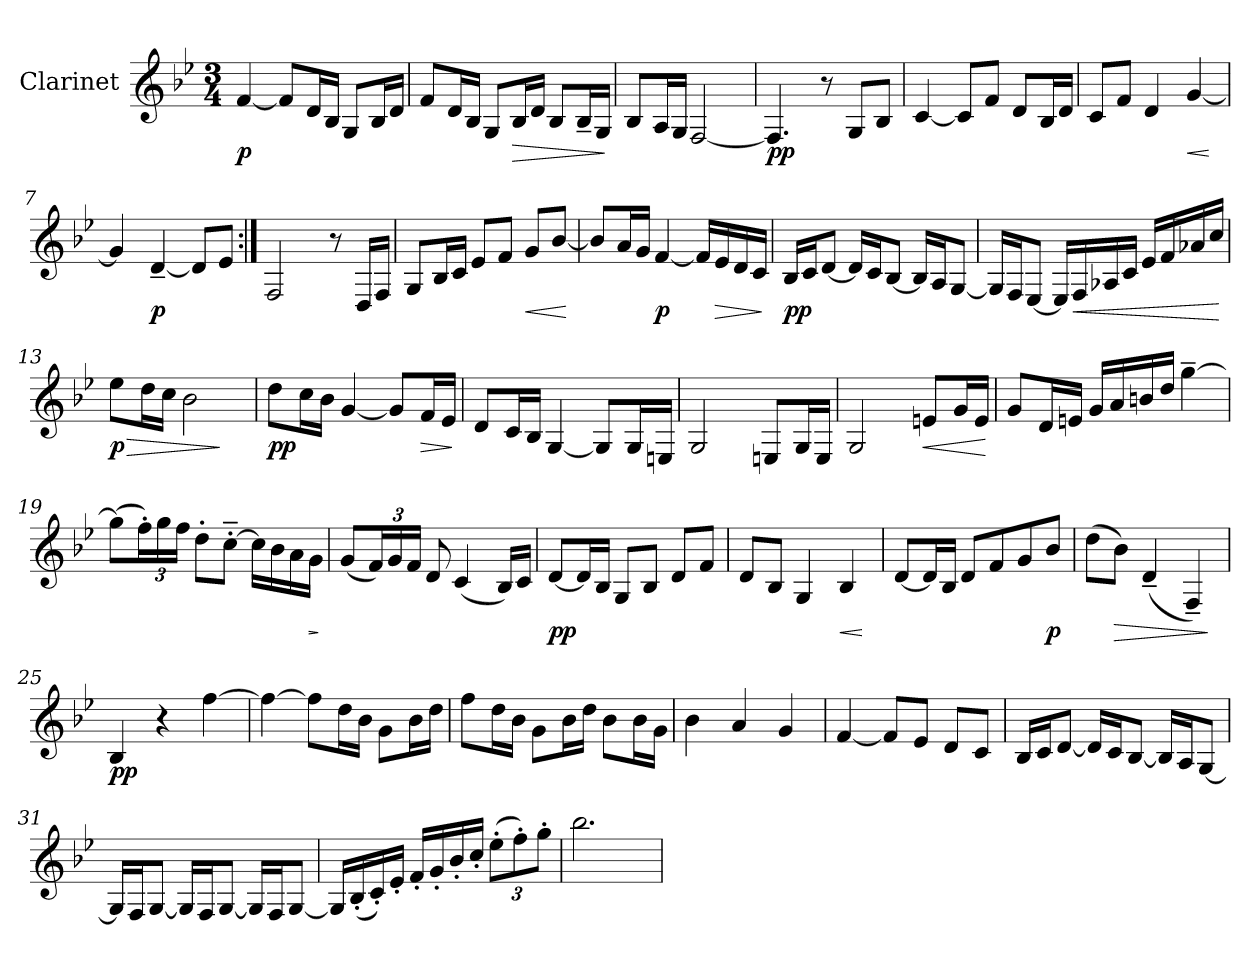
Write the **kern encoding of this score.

**kern	**dynam
*part1	*part1
*staff1	*staff1
*I"Clarinet	*
*I'Cl	*
*clefG2	*
*ITrd1c2	*
*k[b-e-a-d-]	*
*A-:	*
*M3/4	*
=1	=1
!	!LO:DY:b
[4e-/	p
8e-/L]	.
16c/L	.
16A-/JJ	.
8F/L	.
16A-/L	.
16c/JJ	.
=2	=2
8e-/L	.
16c/L	.
16A-/JJ	.
8F/L	.
!	!LO:HP:b
16A-/L	>
16c/JJ	.
8A-/L	.
16A-~/L	.
16F/JJ	.
.	]
=3	=3
8A-/L	.
16G/L	.
16F/JJ	.
[2E-/	.
!!LO:LB:g=z
=4	=4
!	!LO:DY:b
4.E-/]	pp
8r	.
8F/L	.
8A-/J	.
=5	=5
[4B-/	.
8B-/L]	.
8e-/J	.
8c/L	.
16A-/L	.
16c/JJ	.
=6	=6
8B-/L	.
8e-/J	.
4c/	.
!	!LO:HP:b
[4f/	<
.	[
=7	=7
4f/]	.
!	!LO:DY:b
[4c~/	p
8c/L]	.
8d-/J	.
!!LO:LB:g=z
=8:|!	=8:|!
2E-/	.
8r	.
16C/LL	.
16E-/JJ	.
=9	=9
8F/L	.
16A-/L	.
16B-/JJ	.
8d-/L	.
8e-/J	.
!	!LO:HP:b
8f/L	<
[8a-/J	.
.	[
=10	=10
8a-/L]	.
16g/L	.
16f/JJ	.
!	!LO:DY:b
[4e-/	p
16e-/LL]	.
!	!LO:HP:b
16d-/	>
16c/	.
16B-/JJ	.
.	]
!!LO:LB:g=z
=11	=11
!	!LO:DY:b
16A-/LL	pp
16B-/J	.
[8c/J	.
16c/LL]	.
16B-/J	.
[8A-/J	.
16A-/LL]	.
16G/J	.
[8F/J	.
=12	=12
16F/LL]	.
16E-/J	.
[8D-/J	.
16D-/LL]	.
!	!LO:HP:b
16E-/	<
16G-X/	.
16B-/JJ	.
16d-/LL	.
16e-/	.
16g-X/	.
16b-/JJ	.
.	[
=13	=13
!	!LO:HP:b
!	!LO:DY:n=1:b
8dd-\L	> p
16cc\L	.
16b-\JJ	.
2a-\	.
.	]
!!LO:LB:g=z
=14	=14
!	!LO:DY:b
8cc\L	pp
16b-\L	.
16a-\JJ	.
[4f/	.
8f/L]	.
!	!LO:HP:b
16e-/L	>
16d-/JJ	.
.	]
=15	=15
8c/L	.
16B-/L	.
16A-/JJ	.
[4F/	.
8F/L]	.
16F/L	.
16Dn/JJ	.
=16	=16
2F/	.
8Dn/L	.
16F/L	.
16D/JJ	.
=17	=17
2F/	.
!	!LO:HP:b
8dn/L	<
16f/L	.
16d/JJ	.
.	[
!!LO:LB:g=z
=18	=18
8f/L	.
16c/L	.
16dn/JJ	.
16f/LL	.
16g/	.
16an/	.
16cc/JJ	.
[4ff~\	.
=19	=19
(8ff\L]	.
*Xbrackettup	*
24ee-'\L)	.
24ff\	.
24ee-\JJ	.
8cc'\L	.
[8b-~'\J	.
16b-\LL]	.
16a-\	.
16g\	.
!	!LO:HP:b
16f\JJ	>
.	]
=20	=20
(8f/L	.
24e-/L)	.
24f/	.
24e-/JJ	.
8c/	.
(4B-/	.
16A-/LL)	.
16B-/JJ	.
!!LO:LB:g=z
=21	=21
!	!LO:DY:b
[8c/L	pp
16c/L]	.
16A-/JJ	.
8F/L	.
8A-/J	.
8c/L	.
8e-/J	.
=22	=22
8c/L	.
8A-/J	.
4F/	.
!	!LO:HP:b
4A-/	<
.	[
=23	=23
[8c/L	.
16c/L]	.
16A-/JJ	.
8c/L	.
8e-/	.
8f/	.
!	!LO:DY:b
8a-/J	p
=24	=24
(8cc\L	.
!	!LO:HP:b
8a-\J)	>
(4c~/	.
4E-~/)	.
.	]
!!LO:LB:g=z
=25	=25
!	!LO:DY:b
4A-/	pp
4r	.
[4ee-\	.
=26	=26
4ee-\_	.
8ee-\L]	.
16cc\L	.
16a-\JJ	.
8f\L	.
16a-\L	.
16cc\JJ	.
=27	=27
8ee-\L	.
16cc\L	.
16a-\JJ	.
8f\L	.
16a-\L	.
16cc\JJ	.
8a-\L	.
16a-\L	.
16f\JJ	.
=28	=28
4a-\	.
4g/	.
4f/	.
=29	=29
[4e-/	.
8e-/L]	.
8d-/J	.
8c/L	.
8B-/J	.
!!LO:LB:g=z
=30	=30
16A-/LL	.
16B-/J	.
[8c/J	.
16c/LL]	.
16B-/J	.
[8A-/J	.
16A-/LL]	.
16G/J	.
[8F/J	.
=31	=31
16F/LL]	.
16E-/J	.
[8F/J	.
16F/LL]	.
16E-/J	.
[8F/J	.
16F/LL]	.
16E-/J	.
[8F/J	.
=32	=32
16F/LL]	.
(16A-'/	.
16B-'/)	.
16d-'/JJ	.
16e-'/LL	.
16f'/	.
16a-'/	.
16b-'/JJ	.
(12dd-'\L	.
12ee-'\)	.
12ff'\J	.
=33	=33
2.aa-\	.
=	=
*-	*-
